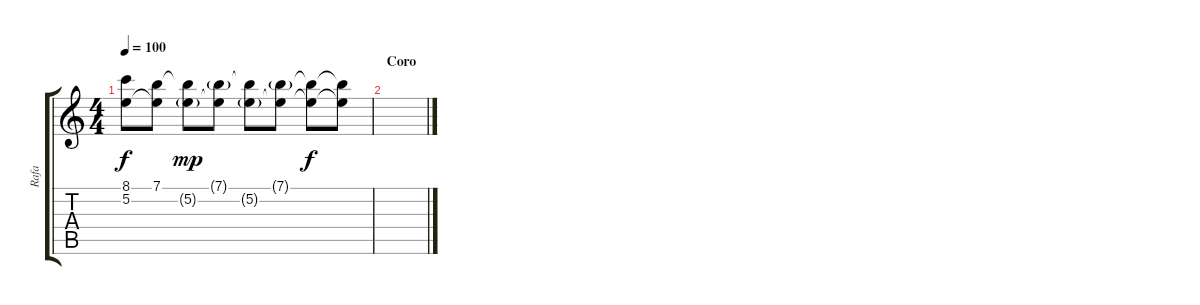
\track ("Rafa" "Rafa") {instrument electricguitarclean}
\staff {score tabs}
\tuning (E4 B3 G3 D3 A2 E2) {hide}
\ts (4 4)
\tempo 100
\clef g2
\ks c
(8.1{t} 5.2).8{dy f} (7.1 5.2{t}).8 (7.1{t} 5.2{g}).8{dy mp} (7.1{g} 5.2{t}).8 (7.1{t} 5.2{g}).8 (7.1{g} 5.2{t}).8 (7.1{t} 5.2{t}).8{dy f} (7.1{t} 5.2{t}).8 |
\section ("" "Coro")
